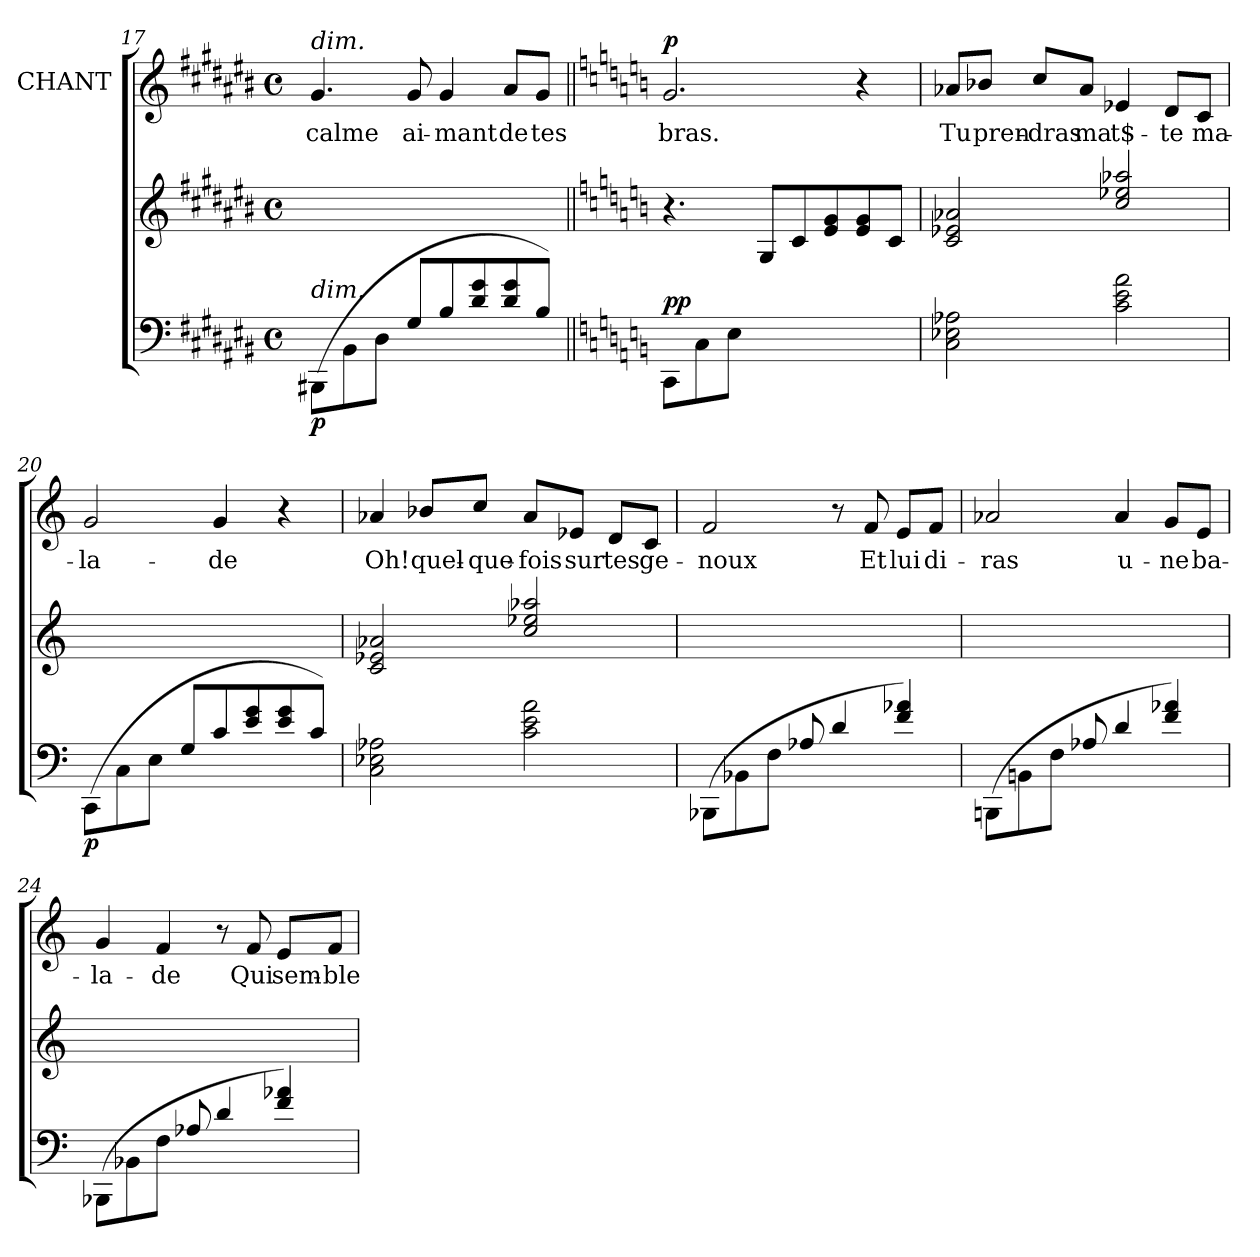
**kern	**dynam	**kern	**kern	**text	**dynam
*part3	*part3	*part2	*part1	*part1	*part1
*staff3	*staff3	*staff2	*staff1	*staff1	*staff1
*	*	*	*I"CHANT	*	*
!!LO:LB:g=z
*clefF4	*	*clefG2	*clefG2	*	*
*k[f#c#g#d#a#e#b#]	*	*k[f#c#g#d#a#e#b#]	*k[f#c#g#d#a#e#b#]	*	*
*C#:	*	*C#:	*C#:	*	*
*M4/4	*	*M4/4	*M4/4	*	*
*met(c)	*	*met(c)	*met(c)	*	*
=17	=17	=17	=17	=17	=17
!	!	!	!LO:TX:a:i:t=dim.	!	!
!LO:TX:a:i:t=dim.	!	!	!	!	!
!	!LO:DY:b	!	!	!LO:LY:b	!
(>8BBB#X\L	p	1ryy	4.g#/	calme	.
8BB#\	.	.	.	.	.
8D#\J	.	.	.	.	.
!	!	!	!	!LO:LY:b	!
8G#/L	.	.	8g#/	ai-	.
!	!	!	!	!LO:LY:b	!
8B#/	.	.	4g#/	-mant	.
8d#/ 8g#/	.	.	.	.	.
!	!	!	!	!LO:LY:b	!
8d#/ 8g#/	.	.	8a#/L	de	.
!	!	!	!	!LO:LY:b	!
8B#/J)	.	.	8g#/J	tes	.
=18||	=18||	=18||	=18||	=18||	=18||
*k[]	*	*k[]	*k[]	*	*
*C:	*	*C:	*C:	*	*
!	!LO:DY:a	!	!	!LO:LY:b	!LO:DY:a
8CC\L	pp	4.r	2.g/	bras.	p
8C\	.	.	.	.	.
8E\J	.	.	.	.	.
8ryy	.	8G/L	.	.	.
2ryy	.	8c/	.	.	.
.	.	8e/ 8g/	.	.	.
.	.	8e/ 8g/	4r	.	.
.	.	8c/J	.	.	.
=19	=19	=19	=19	=19	=19
!	!	!	!	!LO:LY:b	!
2C\ 2E-X\ 2A-X\	.	2c/ 2e-X/ 2a-X/	8a-X/L	Tu	.
!	!	!	!	!LO:LY:b	!
.	.	.	8b-X/J	pren-	.
!	!	!	!	!LO:LY:b	!
.	.	.	8cc/L	-dras	.
!	!	!	!	!LO:LY:b	!
.	.	.	8a-/J	ma	.
!	!	!	!	!LO:LY:b	!
2c\ 2e\ 2a\	.	2cc/ 2ee-X/ 2aa-X/	4e-X/	t$-	.
!	!	!	!	!LO:LY:b	!
.	.	.	8d/L	-te	.
!	!	!	!	!LO:LY:b	!
.	.	.	8c/J	ma-	.
!!LO:LB:g=z
=20	=20	=20	=20	=20	=20
!	!LO:DY:b	!	!	!LO:LY:b	!
(>8CC\L	p	1ryy	2g/	-la-	.
8C\	.	.	.	.	.
8E\J	.	.	.	.	.
8G/L	.	.	.	.	.
!	!	!	!	!LO:LY:b	!
8c/	.	.	4g/	-de	.
8e/ 8g/	.	.	.	.	.
8e/ 8g/	.	.	4r	.	.
8c/J)	.	.	.	.	.
=21	=21	=21	=21	=21	=21
!	!	!	!	!LO:LY:b	!
2C\ 2E-X\ 2A-X\	.	2c/ 2e-X/ 2a-X/	4a-X/	Oh!	.
!	!	!	!	!LO:LY:b	!
.	.	.	8b-X/L	quel-	.
!	!	!	!	!LO:LY:b	!
.	.	.	8cc/J	-que-	.
!	!	!	!	!LO:LY:b	!
2c\ 2e\ 2a\	.	2cc/ 2ee-X/ 2aa-X/	8a-/L	-fois	.
!	!	!	!	!LO:LY:b	!
.	.	.	8e-X/J	sur	.
!	!	!	!	!LO:LY:b	!
.	.	.	8d/L	tes	.
!	!	!	!	!LO:LY:b	!
.	.	.	8c/J	ge-	.
=22	=22	=22	=22	=22	=22
!	!	!	!	!LO:LY:b	!
(>8BBB-X\L	.	1ryy	2f/	-noux	.
8BB-X\	.	.	.	.	.
8F\J	.	.	.	.	.
8A-X/	.	.	.	.	.
4d/	.	.	8r	.	.
!	!	!	!	!LO:LY:b	!
.	.	.	8f/	Et	.
!	!	!	!	!LO:LY:b	!
4f/ 4a-X/)	.	.	8e/L	lui	.
!	!	!	!	!LO:LY:b	!
.	.	.	8f/J	di-	.
!!LO:PB:g=z
=23	=23	=23	=23	=23	=23
!	!	!	!	!LO:LY:b	!
(>8BBBn\L	.	1ryy	2a-X/	-ras	.
8BBn\	.	.	.	.	.
8F\J	.	.	.	.	.
8A-X/	.	.	.	.	.
!	!	!	!	!LO:LY:b	!
4d/	.	.	4a-/	u-	.
!	!	!	!	!LO:LY:b	!
4f/ 4a-X/)	.	.	8g/L	-ne	.
!	!	!	!	!LO:LY:b	!
.	.	.	8e/J	ba-	.
=24	=24	=24	=24	=24	=24
!	!	!	!	!LO:LY:b	!
(>8BBB-X\L	.	1ryy	4g/	-la-	.
8BB-X\	.	.	.	.	.
!	!	!	!	!LO:LY:b	!
8F\J	.	.	4f/	-de	.
8A-X/	.	.	.	.	.
4d/	.	.	8r	.	.
!	!	!	!	!LO:LY:b	!
.	.	.	8f/	Qui	.
!	!	!	!	!LO:LY:b	!
4f/ 4a-X/)	.	.	8e/L	sem-	.
!	!	!	!	!LO:LY:b	!
.	.	.	8f/J	-ble-	.
=	=	=	=	=	=
*-	*-	*-	*-	*-	*-
